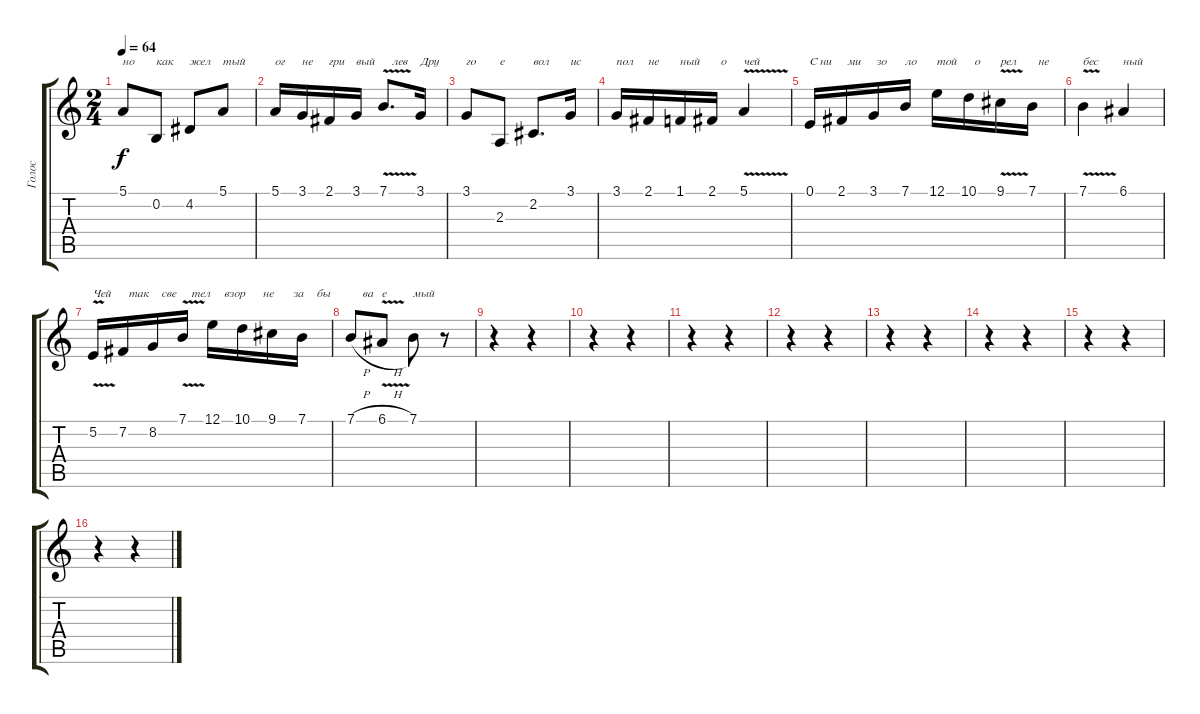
\track ("Голос" "Голос") {instrument viola}
\staff {score tabs}
\tuning (E4 B3 G3 D3 A2 E2) {hide}
\ts (2 4)
\tempo 64
\clef g2
\ks c
5.1.8{txt "но" dy f} 0.2.8{txt "как"} 4.2.8{txt "жел"} 5.1.8{txt "тый"} |
5.1.16{txt "ог"} 3.1.16{txt "не"} 2.1.16{txt "гри"} 3.1.16{txt "вый"} 7.1{v}.8{d txt "   лев"} 3.1.16{txt "Дру"} |
3.1.8{txt "го"} 2.3.8{txt "е"} 2.2.8{d txt "вол"} 3.1.16{txt "ис"} |
3.1.16{txt "пол"} 2.1.16{txt "не"} 1.1.16{txt "ный"} 2.1.16{txt "   о"} 5.1{v}.4{txt "чей"} |
0.1.16{txt "С ни"} 2.1.16{txt "  ми"} 3.1.16{txt " зо"} 7.1.16{txt "ло"} 12.1.16{txt "той"} 10.1.16{txt "  о"} 9.1{v}.16{txt "рел"} 7.1.16{txt "  не"} |
7.1{v}.4{txt "бес"} 6.1.4{txt "ный"} |
5.2{v}.16{txt "Чей"} 7.2.16{txt "  так"} 8.2.16{txt "   све"} 7.1{v}.16{txt "   тел"} 12.1.16{txt "    взор"} 10.1.16{txt "       не"} 9.1.16{txt "       за"} 7.1.16{txt "     бы"} |
7.1{h}.8{txt "    ва"} 6.1{v h}.8{txt "е"} 7.1.8{txt "мый"} r.8 |
r.4 r.4 |
r.4 r.4 |
r.4 r.4 |
r.4 r.4 |
r.4 r.4 |
r.4 r.4 |
r.4 r.4 |
r.4 r.4
